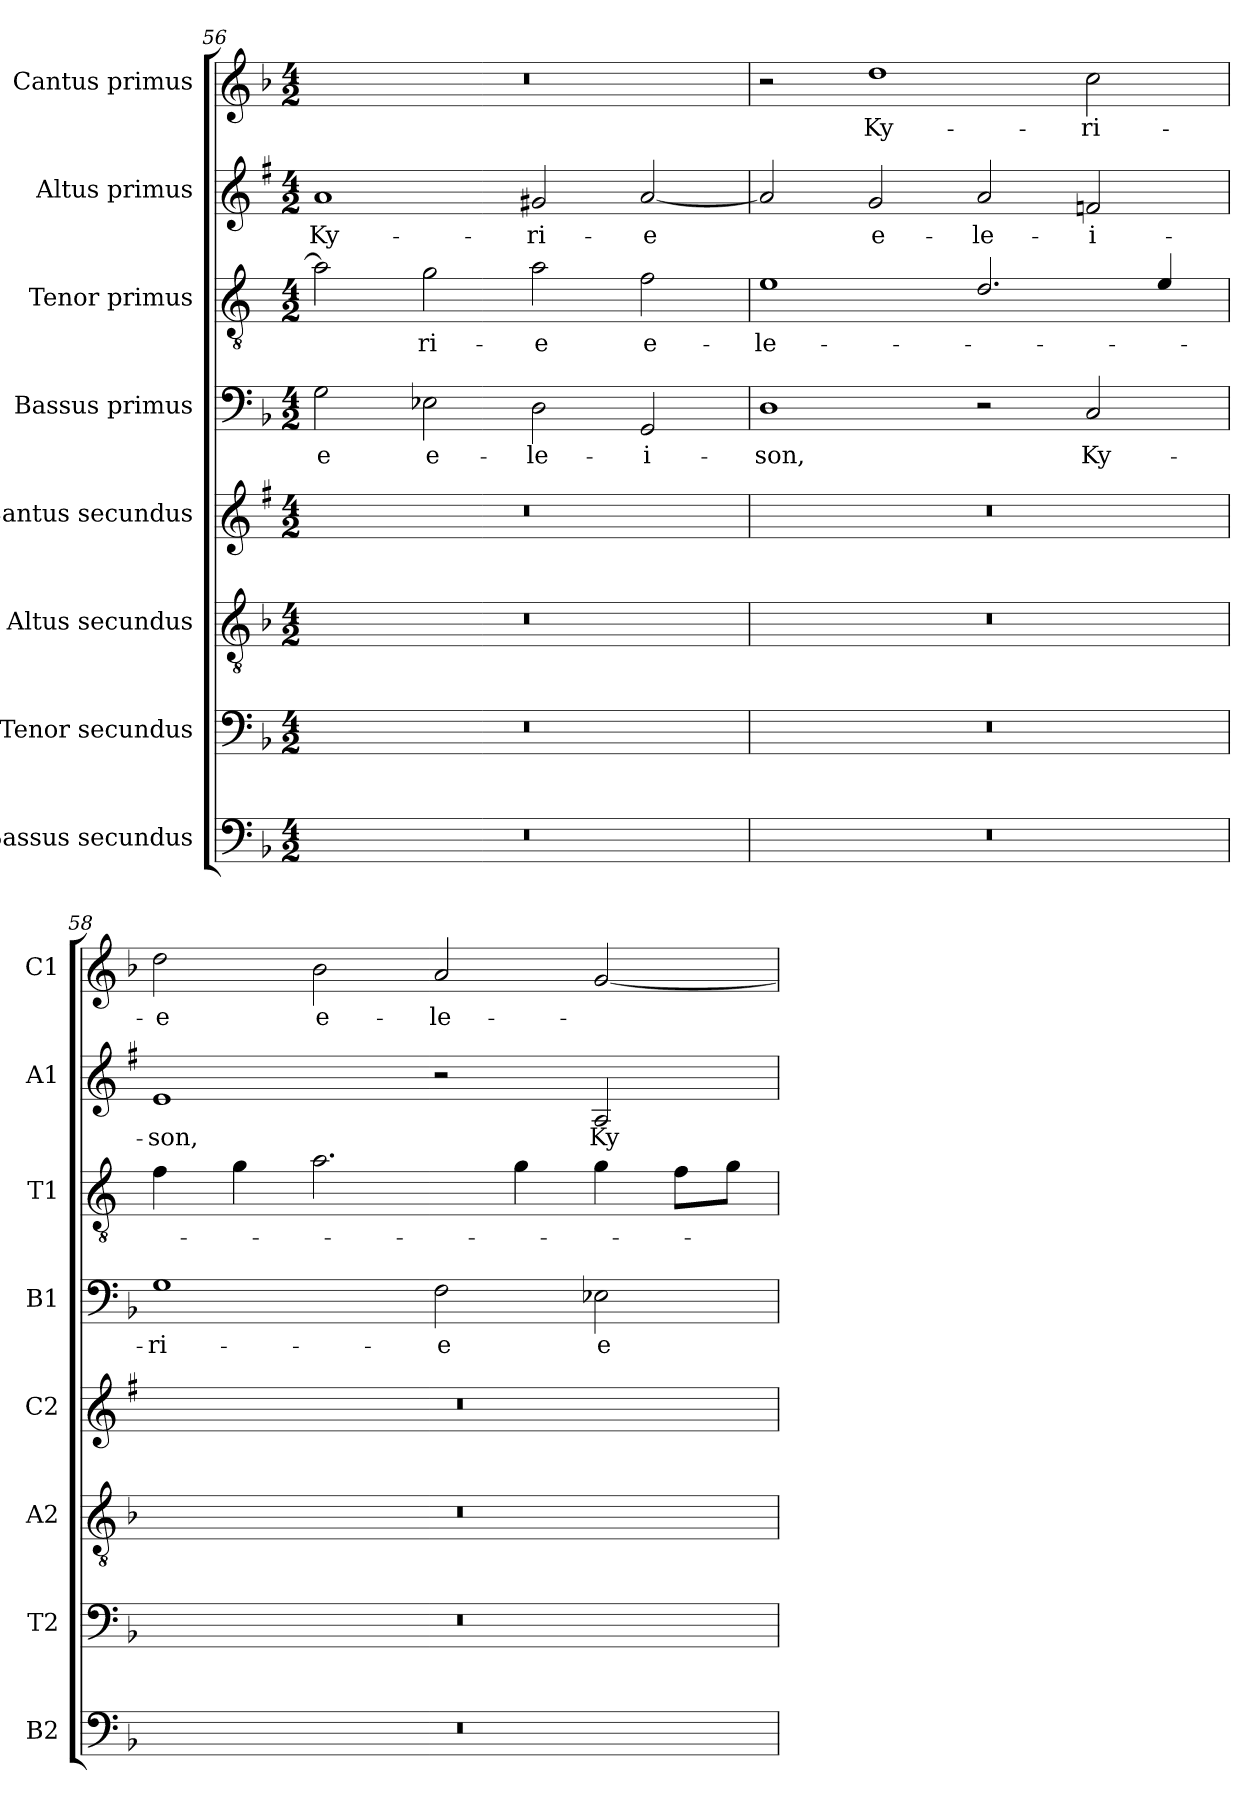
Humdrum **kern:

**kern	**kern	**kern	**kern	**kern	**text	**kern	**text	**kern	**text	**kern	**text
*part8	*part7	*part6	*part5	*part4	*part4	*part3	*part3	*part2	*part2	*part1	*part1
*staff8	*staff7	*staff6	*staff5	*staff4	*staff4	*staff3	*staff3	*staff2	*staff2	*staff1	*staff1
*I"Bassus secundus	*I"Tenor secundus	*I"Altus secundus	*I"Cantus secundus	*I"Bassus primus	*	*I"Tenor primus	*	*I"Altus primus	*	*I"Cantus primus	*
*I'B2	*I'T2	*I'A2	*I'C2	*I'B1	*	*I'T1	*	*I'A1	*	*I'C1	*
*clefF4	*clefF4	*clefGv2	*clefG2	*clefF4	*	*clefGv2	*	*clefG2	*	*clefG2	*
*	*	*	*ITrd1c2	*	*	*ITrd4c7	*	*ITrd1c2	*	*	*
*k[b-]	*k[b-]	*k[b-]	*k[b-]	*k[b-]	*	*k[b-]	*	*k[b-]	*	*k[b-]	*
*F:	*F:	*F:	*F:	*F:	*	*F:	*	*F:	*	*F:	*
*M4/2	*M4/2	*M4/2	*M4/2	*M4/2	*	*M4/2	*	*M4/2	*	*M4/2	*
=56	=56	=56	=56	=56	=56	=56	=56	=56	=56	=56	=56
!	!	!	!	!	!LO:LY:b	!	!	!	!LO:LY:b	!	!
0r	0r	0r	0r	2G\	-e	2d\]	.	1g	Ky-	0r	.
!	!	!	!	!	!LO:LY:b	!	!LO:LY:b	!	!	!	!
.	.	.	.	2E-X\	e-	2c\	-ri-	.	.	.	.
!	!	!	!	!	!LO:LY:b	!	!LO:LY:b	!	!LO:LY:b	!	!
.	.	.	.	2D\	-le-	2d\	-e	2f#X/	-ri-	.	.
!	!	!	!	!	!LO:LY:b	!	!LO:LY:b	!	!LO:LY:b	!	!
.	.	.	.	2GG/	-i-	2B-\	e-	[2g/	-e	.	.
=57	=57	=57	=57	=57	=57	=57	=57	=57	=57	=57	=57
!	!	!	!	!	!LO:LY:b	!	!LO:LY:b	!	!	!	!
0r	0r	0r	0r	1D	-son,	1A	-le-	2g/]	.	2r	.
!	!	!	!	!	!	!	!	!	!LO:LY:b	!	!LO:LY:b
.	.	.	.	.	.	.	.	2f/	e-	1dd	Ky-
!	!	!	!	!	!	!	!	!	!LO:LY:b	!	!
.	.	.	.	2r	.	2.G/	.	2g/	-le-	.	.
!	!	!	!	!	!LO:LY:b	!	!	!	!LO:LY:b	!	!LO:LY:b
.	.	.	.	2C/	Ky-	.	.	2e-X/	-i-	2cc\	-ri-
.	.	.	.	.	.	4A/	.	.	.	.	.
=58	=58	=58	=58	=58	=58	=58	=58	=58	=58	=58	=58
!	!	!	!	!	!LO:LY:b	!	!	!	!LO:LY:b	!	!LO:LY:b
0r	0r	0r	0r	1G	-ri-	4B-\	.	1d	-son,	2dd\	-e
.	.	.	.	.	.	4c\	.	.	.	.	.
!	!	!	!	!	!	!	!	!	!	!	!LO:LY:b
.	.	.	.	.	.	2.d\	.	.	.	2b-\	e-
!	!	!	!	!	!LO:LY:b	!	!	!	!	!	!LO:LY:b
.	.	.	.	2F\	-e	.	.	2r	.	2a/	-le-
.	.	.	.	.	.	4c\	.	.	.	.	.
!	!	!	!	!	!LO:LY:b	!	!	!	!LO:LY:b	!	!
.	.	.	.	2E-X\	e-	4c\	.	2G/	Ky-	[2g/	.
.	.	.	.	.	.	8B-\L	.	.	.	.	.
.	.	.	.	.	.	8c\J	.	.	.	.	.
=	=	=	=	=	=	=	=	=	=	=	=
*-	*-	*-	*-	*-	*-	*-	*-	*-	*-	*-	*-
